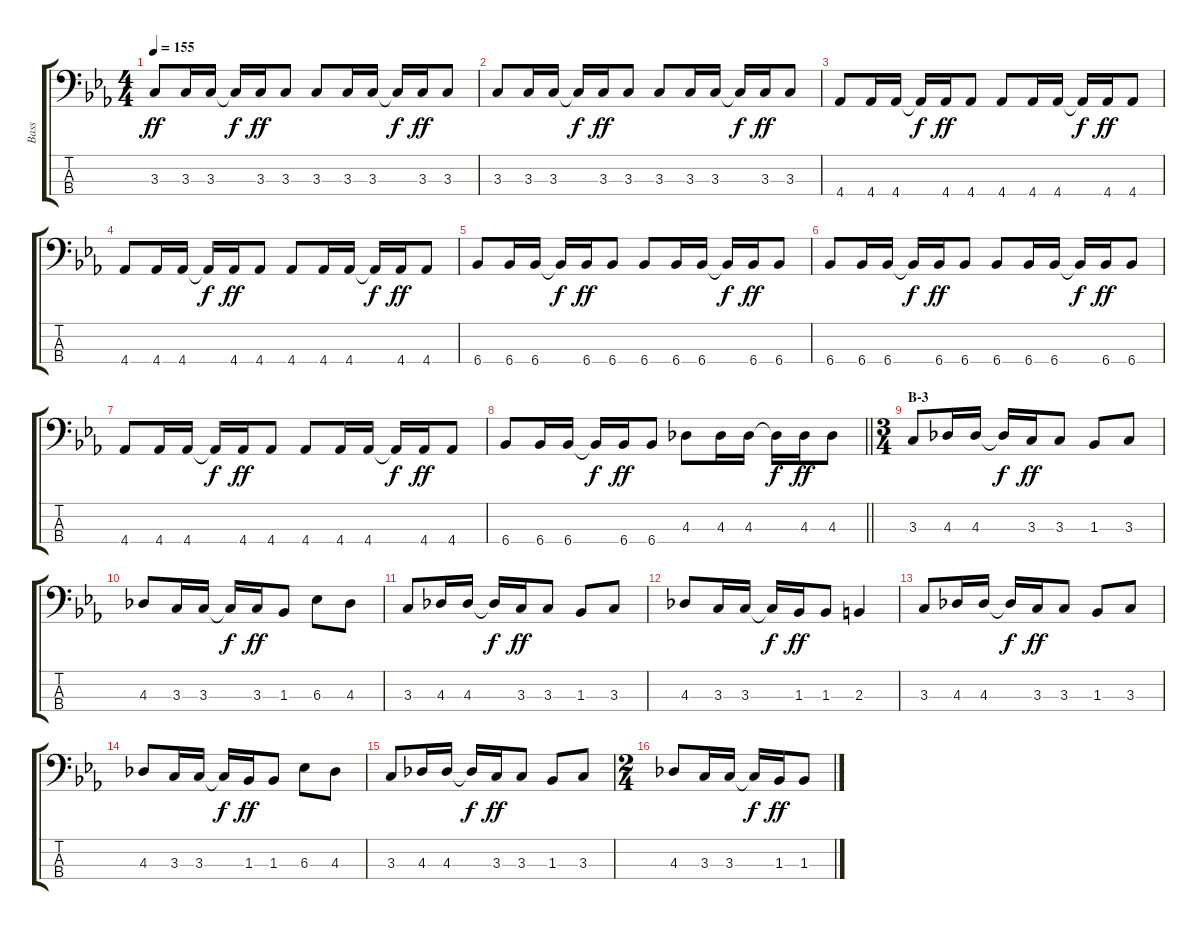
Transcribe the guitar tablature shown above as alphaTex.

\track ("Bass" "Bass") {instrument electricbassfinger}
\staff {score tabs}
\tuning (G2 D2 A1 E1) {hide}
\ts (4 4)
\tempo 155
\clef f4
\ks eb
3.3.8{dy ff} 3.3.16 3.3.16 3.3{t}.16{dy f} 3.3.16{dy ff} 3.3.8 3.3.8 3.3.16 3.3.16 3.3{t}.16{dy f} 3.3.16{dy ff} 3.3.8 |
3.3.8 3.3.16 3.3.16 3.3{t}.16{dy f} 3.3.16{dy ff} 3.3.8 3.3.8 3.3.16 3.3.16 3.3{t}.16{dy f} 3.3.16{dy ff} 3.3.8 |
4.4.8 4.4.16 4.4.16 4.4{t}.16{dy f} 4.4.16{dy ff} 4.4.8 4.4.8 4.4.16 4.4.16 4.4{t}.16{dy f} 4.4.16{dy ff} 4.4.8 |
4.4.8 4.4.16 4.4.16 4.4{t}.16{dy f} 4.4.16{dy ff} 4.4.8 4.4.8 4.4.16 4.4.16 4.4{t}.16{dy f} 4.4.16{dy ff} 4.4.8 |
6.4.8 6.4.16 6.4.16 6.4{t}.16{dy f} 6.4.16{dy ff} 6.4.8 6.4.8 6.4.16 6.4.16 6.4{t}.16{dy f} 6.4.16{dy ff} 6.4.8 |
6.4.8 6.4.16 6.4.16 6.4{t}.16{dy f} 6.4.16{dy ff} 6.4.8 6.4.8 6.4.16 6.4.16 6.4{t}.16{dy f} 6.4.16{dy ff} 6.4.8 |
4.4.8 4.4.16 4.4.16 4.4{t}.16{dy f} 4.4.16{dy ff} 4.4.8 4.4.8 4.4.16 4.4.16 4.4{t}.16{dy f} 4.4.16{dy ff} 4.4.8 |
\barLineRight lightlight
6.4.8 6.4.16 6.4.16 6.4{t}.16{dy f} 6.4.16{dy ff} 6.4.8 4.3.8 4.3.16 4.3.16 4.3{t}.16{dy f} 4.3.16{dy ff} 4.3.8 |
\ts (3 4)
\section ("" "B-3")
3.3.8 4.3.16 4.3.16 4.3{t}.16{dy f} 3.3.16{dy ff} 3.3.8 1.3.8 3.3.8 |
4.3.8 3.3.16 3.3.16 3.3{t}.16{dy f} 3.3.16{dy ff} 1.3.8 6.3.8 4.3.8 |
3.3.8 4.3.16 4.3.16 4.3{t}.16{dy f} 3.3.16{dy ff} 3.3.8 1.3.8 3.3.8 |
4.3.8 3.3.16 3.3.16 3.3{t}.16{dy f} 1.3.16{dy ff} 1.3.8 2.3.4 |
3.3.8 4.3.16 4.3.16 4.3{t}.16{dy f} 3.3.16{dy ff} 3.3.8 1.3.8 3.3.8 |
4.3.8 3.3.16 3.3.16 3.3{t}.16{dy f} 1.3.16{dy ff} 1.3.8 6.3.8 4.3.8 |
3.3.8 4.3.16 4.3.16 4.3{t}.16{dy f} 3.3.16{dy ff} 3.3.8 1.3.8 3.3.8 |
\ts (2 4)
4.3.8 3.3.16 3.3.16 3.3{t}.16{dy f} 1.3.16{dy ff} 1.3.8
